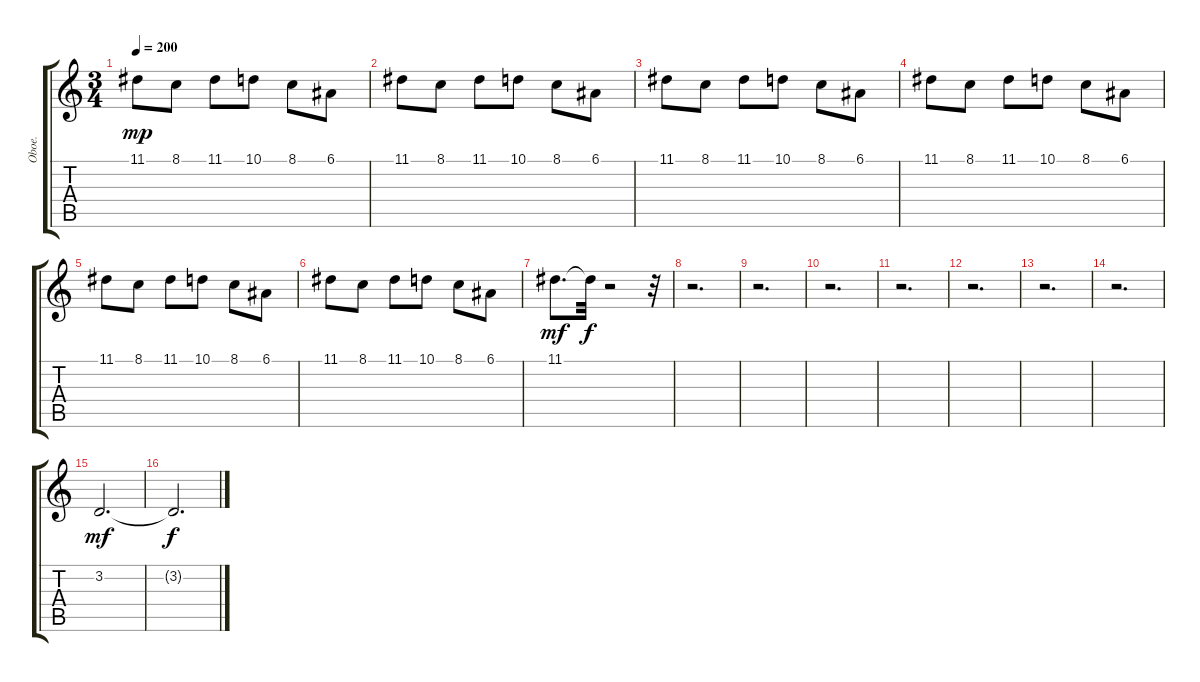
\track ("Oboe." "Oboe.") {instrument oboe}
\staff {score tabs}
\tuning (E4 B3 G3 D3 A2 E2) {hide}
\ts (3 4)
\tempo 200
\clef g2
\ks c
11.1.8{dy mp} 8.1.8 11.1.8 10.1.8 8.1.8 6.1.8 |
11.1.8 8.1.8 11.1.8 10.1.8 8.1.8 6.1.8 |
11.1.8 8.1.8 11.1.8 10.1.8 8.1.8 6.1.8 |
11.1.8 8.1.8 11.1.8 10.1.8 8.1.8 6.1.8 |
11.1.8 8.1.8 11.1.8 10.1.8 8.1.8 6.1.8 |
11.1.8 8.1.8 11.1.8 10.1.8 8.1.8 6.1.8 |
11.1.8{d dy mf} 11.1{t}.32{dy f} r.2 r.32 |
r.2{d} |
r.2{d} |
r.2{d} |
r.2{d} |
r.2{d} |
r.2{d} |
r.2{d} |
3.2.2{d dy mf} |
3.2{t}.2{d dy f}
